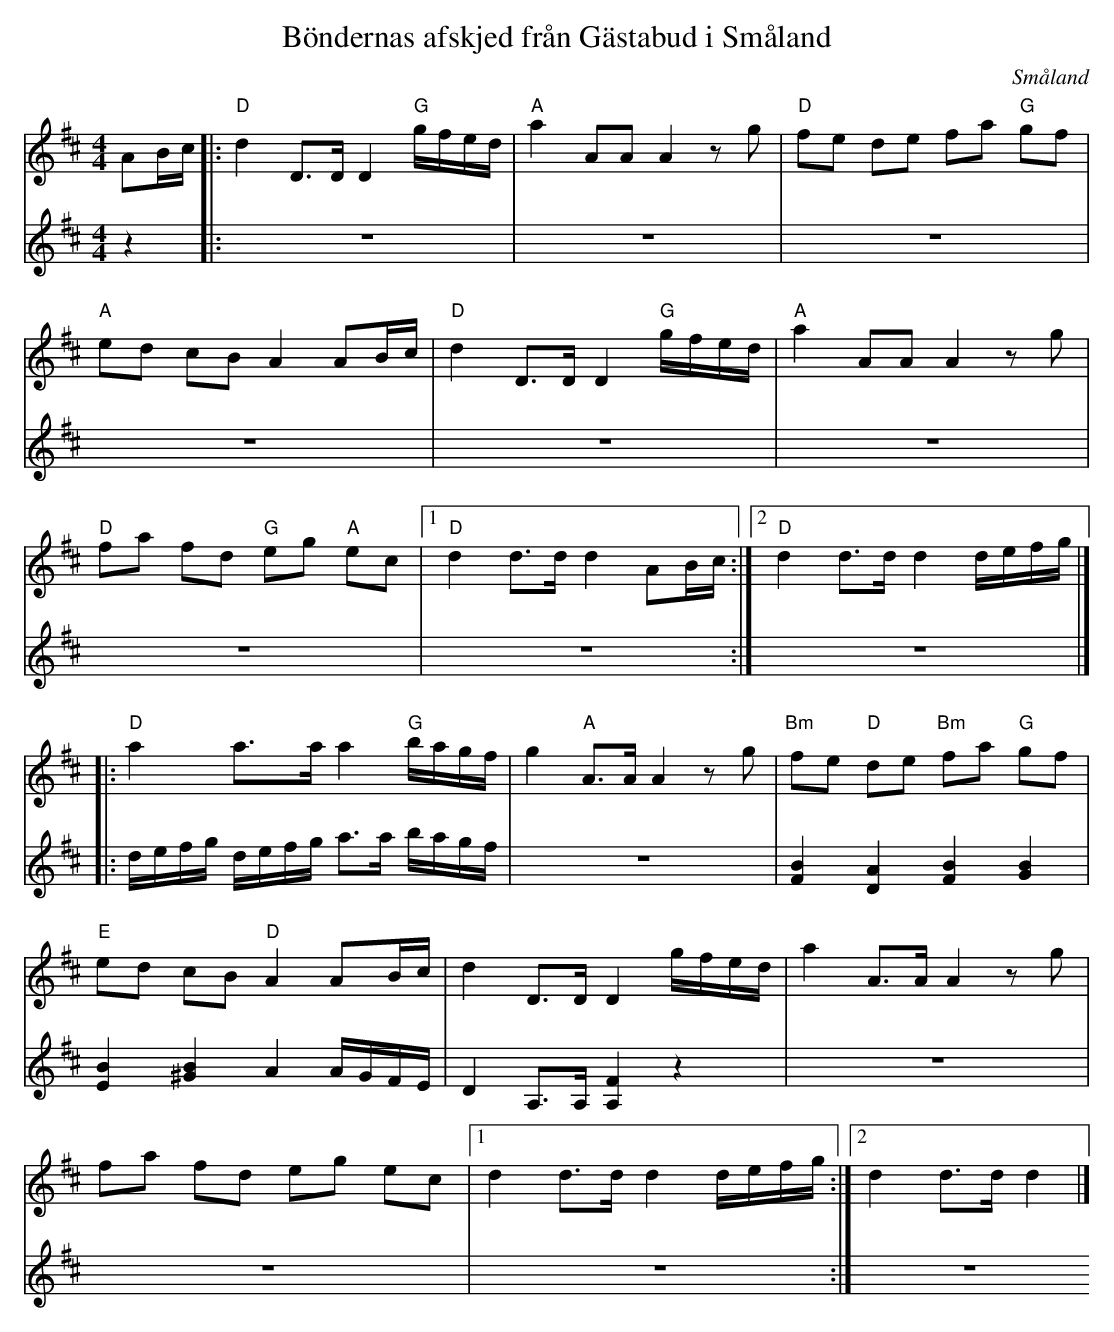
X:1
T:Böndernas afskjed från Gästabud i Småland
O:Småland
M:4/4
L:1/16
K:D
[V:1]A2Bc|:"D" d4 D3D D4 "G" gfed|"A" a4 A2A2 A4 z2g2|"D" f2e2 d2e2 f2a2 "G" g2f2|
[V:2][I:repbra 0]
[V:2]z4  |:z16                   |z16                |z16                        |
[V:1]"A" e2d2 c2B2 A4 A2Bc|"D" d4 D3D D4 "G" gfed|"A" a4 A2A2 A4 z2g2|
[V:2]z16                  |z16                   |z16                |
[V:1]"D" f2a2 f2d2 "G" e2g2 "A" e2c2|1 "D" d4d3d d4 A2Bc:|2 "D" d4 d3d d4 defg|]
[V:2]z16                            |1 z16              :|2 z16               |]
[V:1]|:"D" a4 a3a a4 "G" bagf|g4 "A" A3A A4 z2g2|"Bm" f2e2 "D" d2e2 "Bm" f2a2 "G" g2f2|
[V:2]|:defg defg a3a bagf      |z16               |[F4 B4][D4 A4][F4 B4][G4 B4]         |
[V:1]"E" e2d2 c2B2 "D" A4 A2Bc|d4 D3D D4 gfed      |a4 A3A A4 z2g2|
[V:2][E4 B4][^G4 B4] A4 AGFE  |D4 A,3A, [A,4 F4] z4|z16|
[V:1]f2a2 f2d2 e2g2 e2c2|1 d4 d3d d4 defg:|2 d4 d3d d4|]
[V:2]z16                |1 z16           :|2 z16      |]
